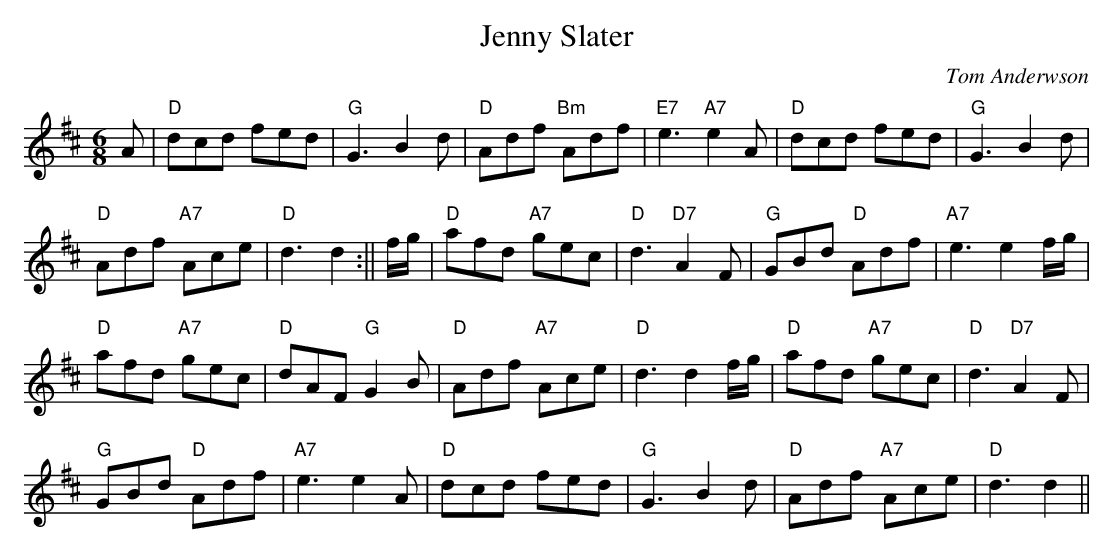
X:1
T:Jenny Slater
M:6/8
L:1/8
C:Tom Anderwson
K:D
A|"D"dcd fed|"G"G3 B2d|"D"Adf "Bm"Adf|"E7"e3 "A7"e2A|"D"dcd fed|"G"G3 B2
d|!
"D"Adf "A7"Ace|"D"d3 d2:||f/g/|"D"afd "A7"gec|"D"d3 "D7"A2F|
"G"GBd "D"Adf|"A7"e3 e2 f/g/|!
"D"afd "A7"gec|"D"dAF "G"G2B|"D"Adf "A7"Ace|"D"d3 d2f/g/|
"D"afd "A7"gec|"D"d3 "D7"A2F|!
"G"GBd "D"Adf|"A7"e3 e2A|
"D"dcd fed|"G"G3 B2d|"D"Adf "A7"Ace|"D"d3 d2||
